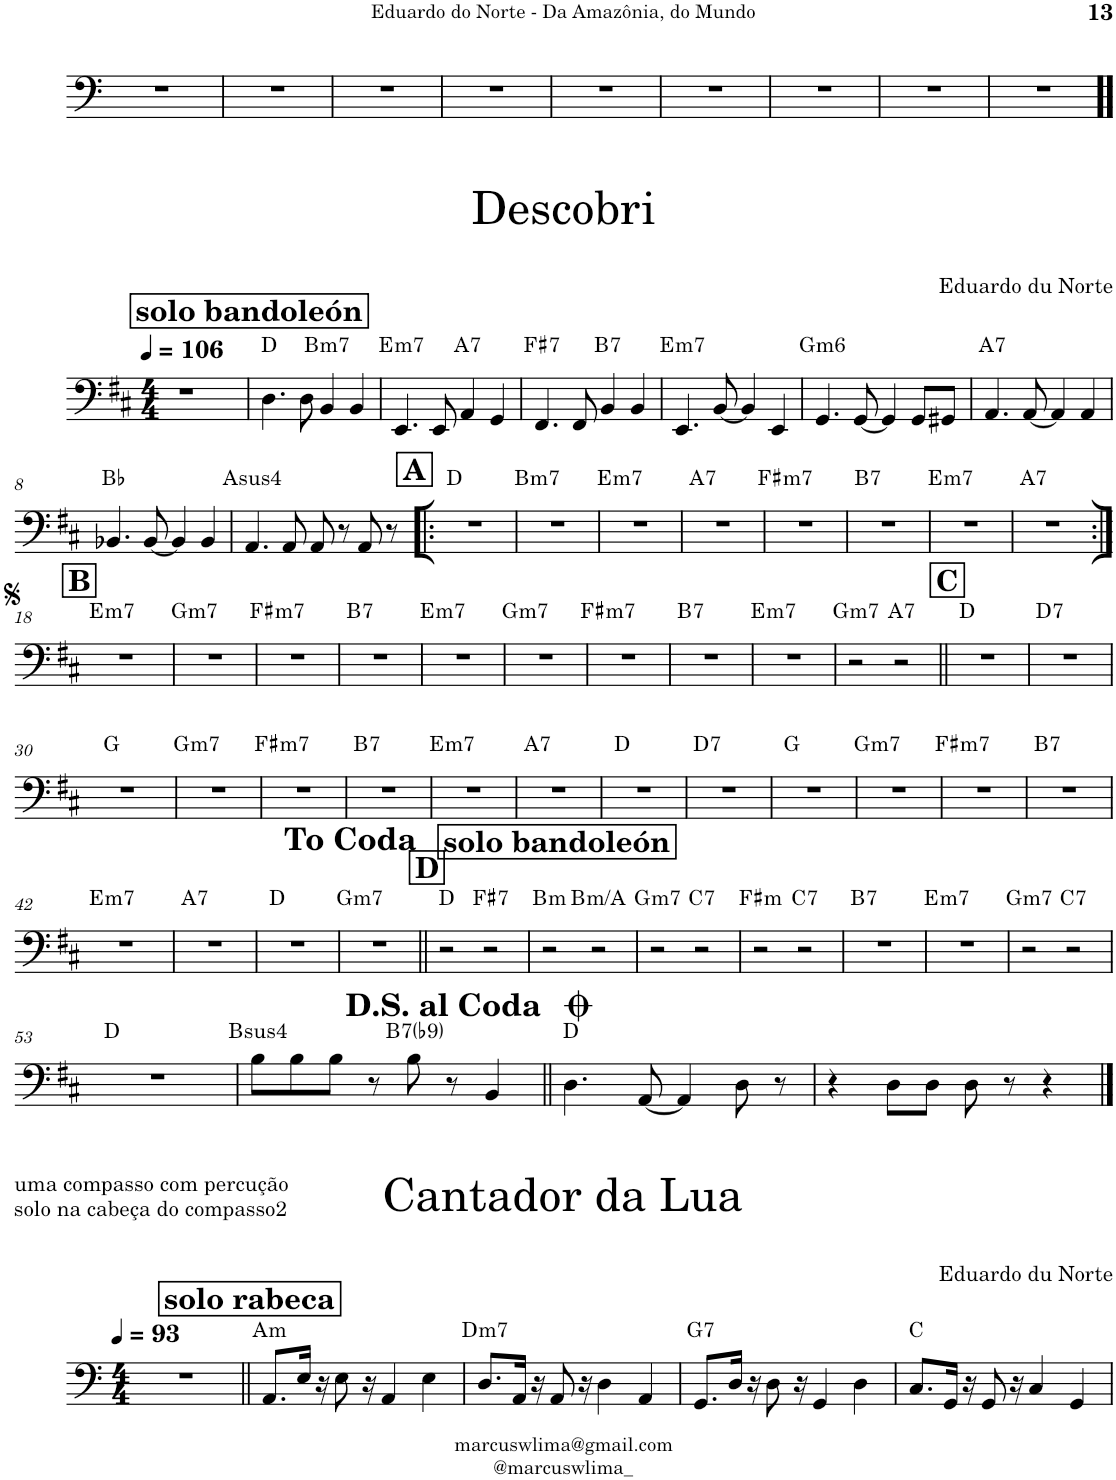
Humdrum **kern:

**kern	**harte
*part1	*part1
*staff1	*
*I"Electric Bass	*
*I'B.	*
!!LO:PB:g=z
*clefF4	*
*Trd7c12	*
*k[]	*
*M4/4	*
=1	=1
1r	.
=2	=2
1r	.
=3	=3
1r	.
=4	=4
1r	.
=5	=5
1r	.
=6	=6
1r	.
=7	=7
1r	.
=8	=8
1r	.
=9	=9
1r	.
!!LO:LB:g=z
=1!!	=1!!
*k[f#c#]	*
*M4/4	*
*MM106	*
1r	.
!!LO:REH:place=s1:a:B:cj:fs=14:t=solo bandoleón
=2	=2
4.D\	D:maj
8D\	.
!	!LO:H:kt=m7
4BB/	B:min7
4BB/	.
=3	=3
!	!LO:H:kt=m7
4.EE/	E:min7
8EE/	.
!	!LO:H:kt=7
4AA/	A:7
4GG/	.
=4	=4
!	!LO:H:kt=7
4.FF#/	F#:7
8FF#/	.
!	!LO:H:kt=7
4BB/	B:7
4BB/	.
=5	=5
!	!LO:H:kt=m7
4.EE/	E:min7
[8BB/	.
4BB/]	.
4EE/	.
=6	=6
!	!LO:H:kt=m6
4.GG/	G:min6
[8GG/	.
4GG/]	.
8GG/L	.
8GG#X/J	.
=7	=7
!	!LO:H:kt=7
4.AA/	A:7
[8AA/	.
4AA/]	.
4AA/	.
!!LO:LB:g=z
=8	=8
4.BB-X/	Bb:maj
[8BB-/	.
4BB-/]	.
4BB-/	.
=9	=9
!	!LO:H:kt=4
4.AA/	A:sus4
8AA/	.
8AA/	.
8r	.
8AA/	.
8r	.
!!LO:REH:place=s1:a:B:cj:fs=14:t=A
=10!|:	=10!|:
1r	D:maj
=11	=11
!	!LO:H:kt=m7
1r	B:min7
=12	=12
!	!LO:H:kt=m7
1r	E:min7
=13	=13
!	!LO:H:kt=7
1r	A:7
=14	=14
!	!LO:H:kt=m7
1r	F#:min7
=15	=15
!	!LO:H:kt=7
1r	B:7
=16	=16
!	!LO:H:kt=m7
1r	E:min7
=17	=17
!	!LO:H:kt=7
1r	A:7
!!LO:LB:g=z
!!LO:REH:place=s1:a:B:cj:fs=14:t=B
=18:|!	=18:|!
!	!LO:H:kt=m7
1r	E:min7
=19	=19
!	!LO:H:kt=m7
1r	G:min7
=20	=20
!	!LO:H:kt=m7
1r	F#:min7
=21	=21
!	!LO:H:kt=7
1r	B:7
=22	=22
!	!LO:H:kt=m7
1r	E:min7
=23	=23
!	!LO:H:kt=m7
1r	G:min7
=24	=24
!	!LO:H:kt=m7
1r	F#:min7
=25	=25
!	!LO:H:kt=7
1r	B:7
=26	=26
!	!LO:H:kt=m7
1r	E:min7
=27	=27
!	!LO:H:kt=m7
2r	G:min7
!	!LO:H:kt=7
2r	A:7
!!LO:REH:place=s1:a:B:cj:fs=14:t=C
=28||	=28||
1r	D:maj
=29	=29
!	!LO:H:kt=7
1r	D:7
!!LO:LB:g=z
=30	=30
1r	G:maj
=31	=31
!	!LO:H:kt=m7
1r	G:min7
=32	=32
!	!LO:H:kt=m7
1r	F#:min7
=33	=33
!	!LO:H:kt=7
1r	B:7
=34	=34
!	!LO:H:kt=m7
1r	E:min7
=35	=35
!	!LO:H:kt=7
1r	A:7
=36	=36
1r	D:maj
=37	=37
!	!LO:H:kt=7
1r	D:7
=38	=38
1r	G:maj
=39	=39
!	!LO:H:kt=m7
1r	G:min7
=40	=40
!	!LO:H:kt=m7
1r	F#:min7
=41	=41
!	!LO:H:kt=7
1r	B:7
!!LO:LB:g=z
=42	=42
!	!LO:H:kt=m7
1r	E:min7
=43	=43
!	!LO:H:kt=7
1r	A:7
=44	=44
1r	D:maj
=45	=45
1r	G:min7
!LO:TX:a:t=<b><font size="15"/>To Coda</b>	!LO:H:kt=m7
!!LO:REH:place=s1:a:B:cj:fs=14:t=D
=46||	=46||
2r	D:maj
!	!LO:H:kt=7
2r	F#:7
!!LO:REH:place=s1:a:B:cj:fs=14:t=solo bandoleón:qo=0.5
=47	=47
!	!LO:H:kt=m
2r	B:min
!	!LO:H:kt=m
2r	B:min/b7
=48	=48
!	!LO:H:kt=m7
2r	G:min7
!	!LO:H:kt=7
2r	C:7
=49	=49
!	!LO:H:kt=m
2r	F#:min
!	!LO:H:kt=7
2r	C:7
=50	=50
!	!LO:H:kt=7
1r	B:7
=51	=51
!	!LO:H:kt=m7
1r	E:min7
=52	=52
!	!LO:H:kt=m7
2r	G:min7
!	!LO:H:kt=7
2r	C:7
!!LO:LB:g=z
=53	=53
1r	D:maj
=54	=54
8B\L	B:sus4
8B\	.
8B\J	.
8r	.
!	!LO:H:kt=7
8B\	B:7(b9)
8r	.
4BB/	.
!LO:TX:a:t=<b><font size="15"/>D.S. al Coda</b>	!LO:H:kt=4
=55||	=55||
4.D\	D:maj
[8AA/	.
4AA/]	.
8D\	.
8r	.
=56	=56
4r	.
8D\L	.
8D\J	.
8D\	.
8r	.
4r	.
!!LO:LB:g=z
==1	==1
*k[]	*
*M4/4	*
*MM93	*
1r	.
!!LO:REH:place=s1:a:B:cj:fs=14:t=solo rabeca
=2||	=2||
!	!LO:H:kt=m
8.AA/L	A:min
16E/Jk	.
16r	.
8E\	.
16r	.
4AA/	.
4E\	.
=3	=3
!	!LO:H:kt=m7
8.D/L	D:min7
16AA/Jk	.
16r	.
8AA/	.
16r	.
4D\	.
4AA/	.
=4	=4
!	!LO:H:kt=7
8.GG/L	G:7
16D/Jk	.
16r	.
8D\	.
16r	.
4GG/	.
4D\	.
=5	=5
8.C/L	C:maj
16GG/Jk	.
16r	.
8GG/	.
16r	.
4C/	.
4GG/	.
=	=
*-	*-
